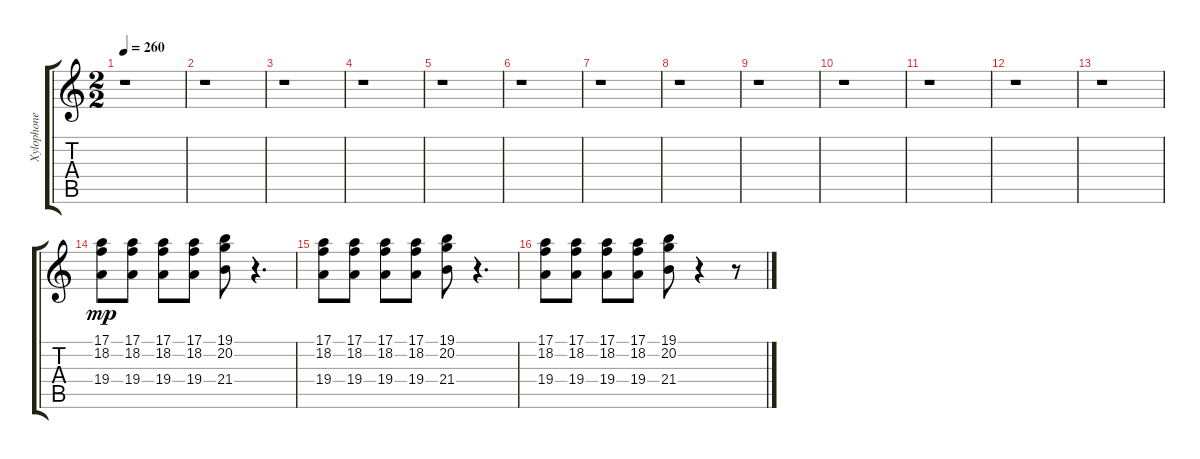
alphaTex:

\track ("Xylophone" "Xylophone") {instrument xylophone}
\staff {score tabs}
\tuning (E4 B3 G3 D3 A2 E2) {hide}
\ts (2 2)
\tempo 260
\clef g2
\ks c
r.1{dy mp} |
r.1 |
r.1 |
r.1 |
r.1 |
r.1 |
r.1 |
r.1 |
r.1 |
r.1 |
r.1 |
r.1 |
r.1 |
(17.1 18.2 19.4).8 (17.1 18.2 19.4).8 (17.1 18.2 19.4).8 (17.1 18.2 19.4).8 (19.1 20.2 21.4).8 r.4{d} |
(17.1 18.2 19.4).8 (17.1 18.2 19.4).8 (17.1 18.2 19.4).8 (17.1 18.2 19.4).8 (19.1 20.2 21.4).8 r.4{d} |
(17.1 18.2 19.4).8 (17.1 18.2 19.4).8 (17.1 18.2 19.4).8 (17.1 18.2 19.4).8 (19.1 20.2 21.4).8 r.4 r.8
